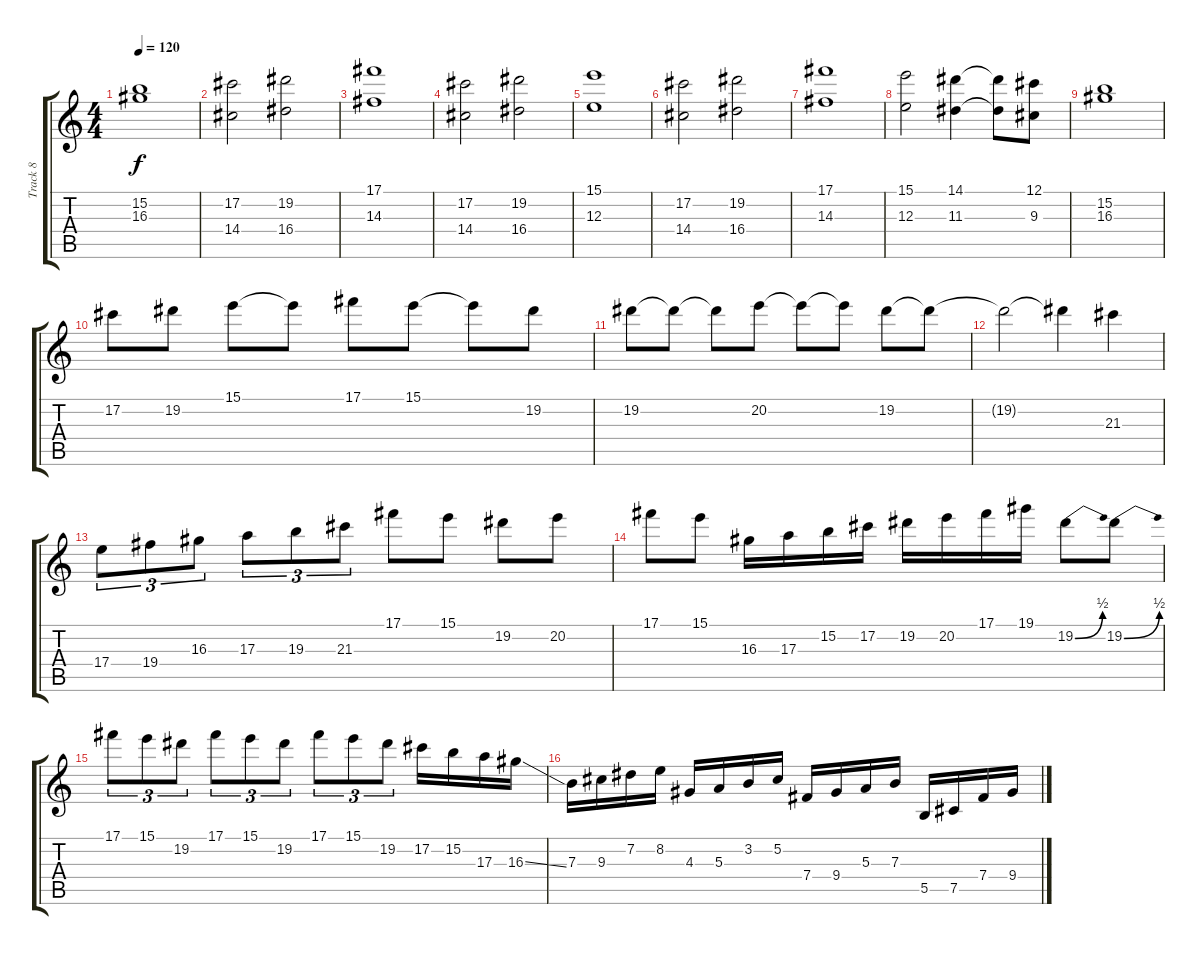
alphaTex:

\track ("Track 8" "Track 8") {instrument acousticguitarsteel}
\staff {score tabs}
\tuning (Db4 Ab3 E3 B2 Gb2 Db2) {hide}
\ts (4 4)
\tempo 120
\clef g2
\ks c
(15.2 16.3).1{dy f volume 12 balance 9 instrument distortionguitar} |
(17.2 14.4).2 (19.2 16.4).2 |
(17.1 14.3).1 |
(17.2 14.4).2 (19.2 16.4).2 |
(15.1 12.3).1 |
(17.2 14.4).2 (19.2 16.4).2 |
(17.1 14.3).1 |
(15.1 12.3).2 (14.1 11.3).4 (14.1{t} 11.3{t}).8 (12.1 9.3).8 |
(15.2 16.3).1{volume 14 balance 9 instrument distortionguitar} |
17.2.8 19.2.8 15.1.8 15.1{t}.8 17.1.8 15.1.8 15.1{t}.8 19.2.8 |
19.2.8 19.2{t}.8 19.2{t}.8 20.2.8 20.2{t}.8 20.2{t}.8 19.2.8 19.2{t}.8 |
19.2{t}.2 19.2{t}.4 21.3.4 |
17.4.8{tu (3 2)} 19.4.8{tu (3 2)} 16.3.8{tu (3 2)} 17.3.8{tu (3 2)} 19.3.8{tu (3 2)} 21.3.8{tu (3 2)} 17.1.8 15.1.8 19.2.8 20.2.8 |
17.1.8 15.1.8 16.3.16 17.3.16 15.2.16 17.2.16 19.2.16 20.2.16 17.1.16 19.1.16 19.2{be (bend 0 0 60 2)}.8 19.2{be (bend 0 0 60 2)}.8 |
17.1.8{tu (3 2)} 15.1.8{tu (3 2)} 19.2.8{tu (3 2)} 17.1.8{tu (3 2)} 15.1.8{tu (3 2)} 19.2.8{tu (3 2)} 17.1.8{tu (3 2)} 15.1.8{tu (3 2)} 19.2.8{tu (3 2)} 17.2.16 15.2.16 17.3.16 16.3{ss}.16 |
7.3.16 9.3.16 7.2.16 8.2.16 4.3.16 5.3.16 3.2.16 5.2.16 7.4.16 9.4.16 5.3.16 7.3.16 5.5.16 7.5.16 7.4.16 9.4.16
